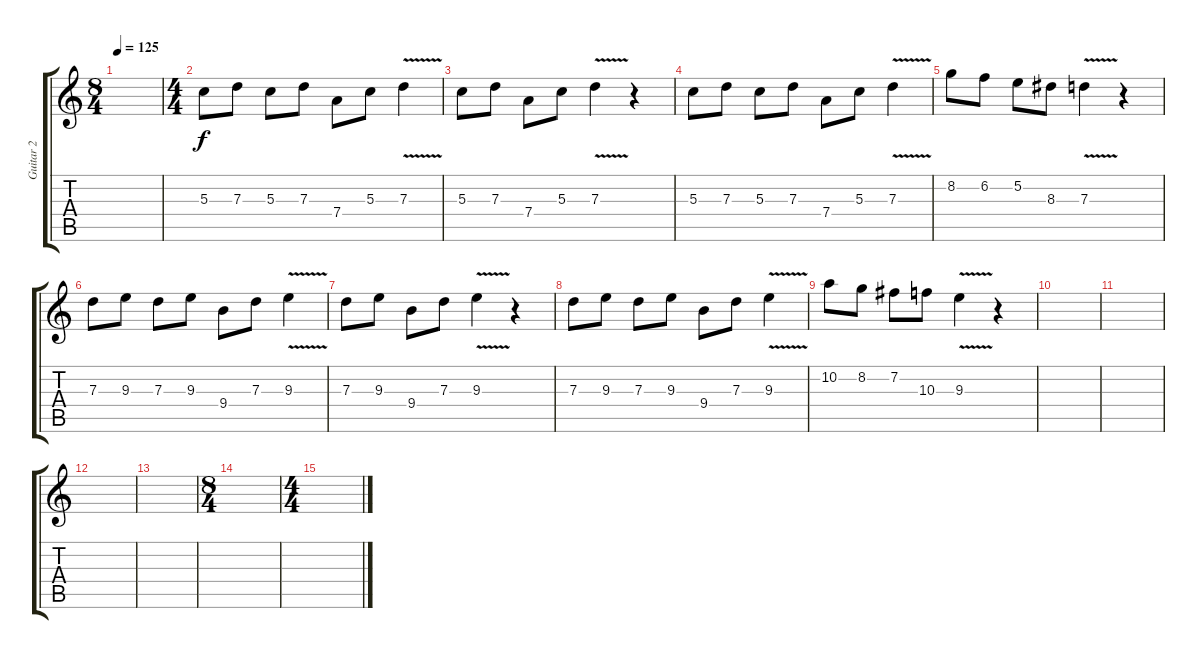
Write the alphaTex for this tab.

\track ("Guitar 2" "Guitar 2") {instrument distortionguitar}
\staff {score tabs}
\tuning (E4 B3 G3 D3 A2 E2) {hide}
\ts (8 4)
\tempo 125
\clef g2
\ks c
|
\ts (4 4)
5.3.8 7.3.8 5.3.8 7.3.8 7.4.8 5.3.8 7.3{v}.4 |
5.3.8 7.3.8 7.4.8 5.3.8 7.3{v}.4 r.4 |
5.3.8 7.3.8 5.3.8 7.3.8 7.4.8 5.3.8 7.3{v}.4 |
8.2.8 6.2.8 5.2.8 8.3.8 7.3{v}.4 r.4 |
7.3.8 9.3.8 7.3.8 9.3.8 9.4.8 7.3.8 9.3{v}.4 |
7.3.8 9.3.8 9.4.8 7.3.8 9.3{v}.4 r.4 |
7.3.8 9.3.8 7.3.8 9.3.8 9.4.8 7.3.8 9.3{v}.4 |
10.2.8 8.2.8 7.2.8 10.3.8 9.3{v}.4 r.4 |
|
|
|
|
\ts (8 4)
|
\ts (4 4)
